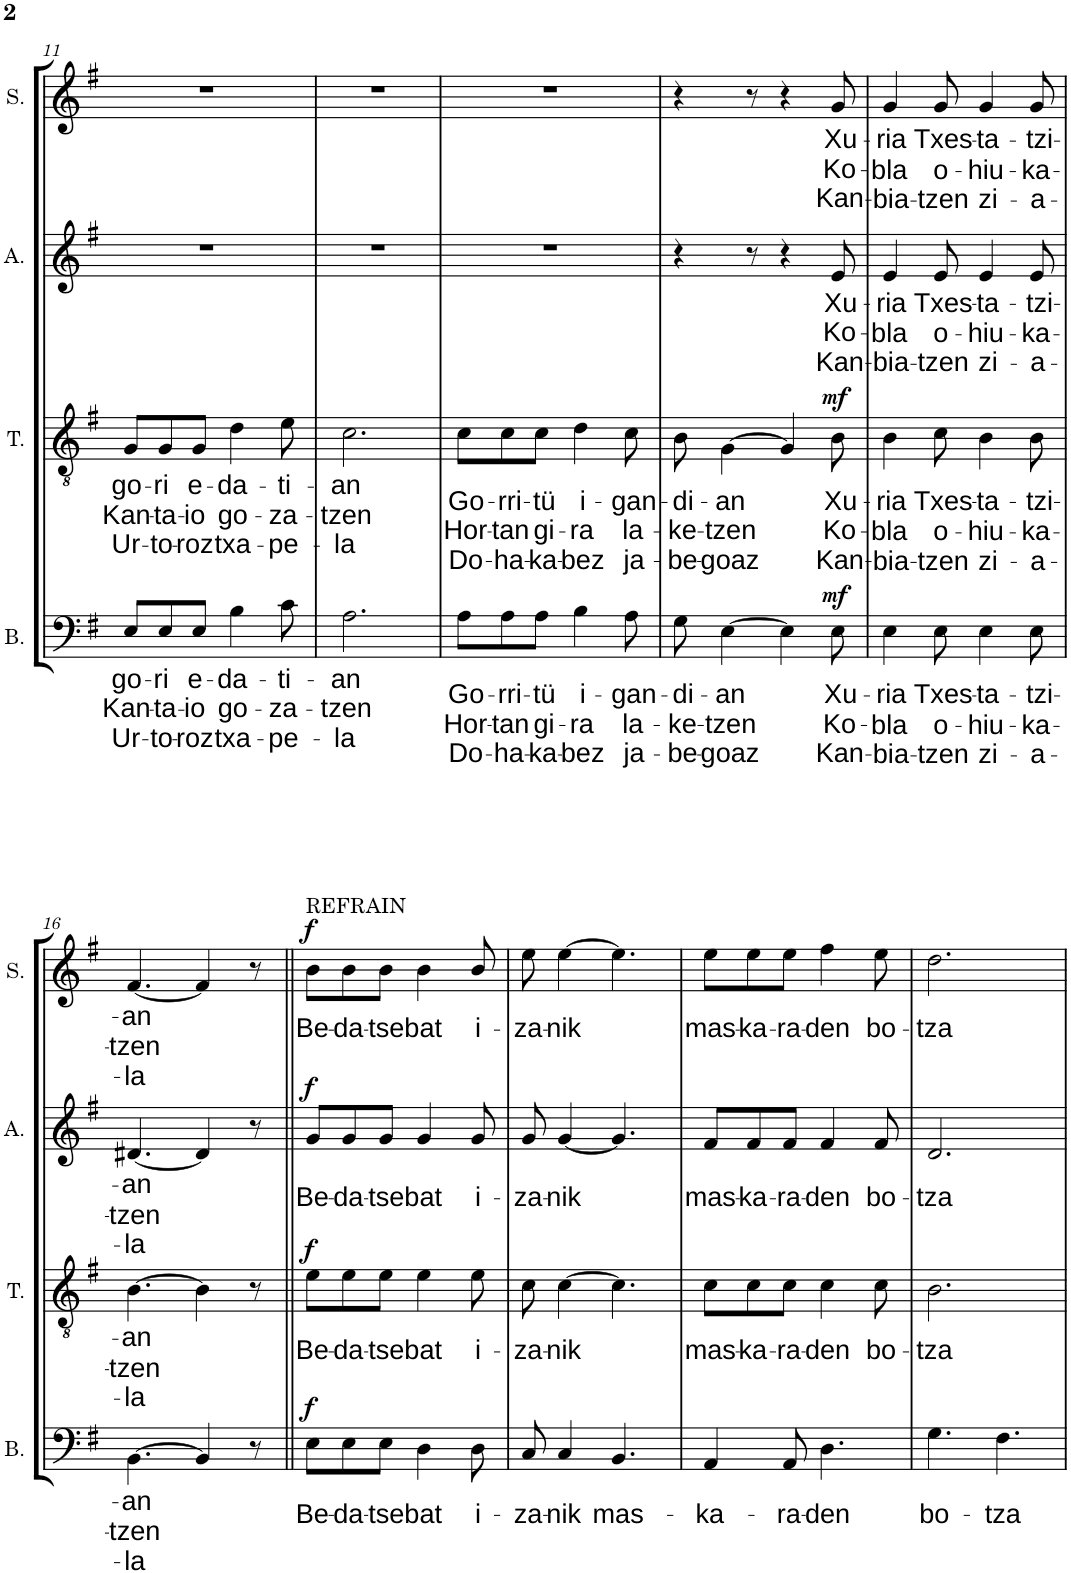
**kern	**text	**text	**text	**dynam	**kern	**text	**text	**text	**dynam	**kern	**text	**text	**text	**dynam	**kern	**text	**text	**text	**dynam
*part4	*part4	*part4	*part4	*part4	*part3	*part3	*part3	*part3	*part3	*part2	*part2	*part2	*part2	*part2	*part1	*part1	*part1	*part1	*part1
*staff4	*staff4	*staff4	*staff4	*staff4	*staff3	*staff3	*staff3	*staff3	*staff3	*staff2	*staff2	*staff2	*staff2	*staff2	*staff1	*staff1	*staff1	*staff1	*staff1
*I"Basse	*	*	*	*	*I"Ténor	*	*	*	*	*I"Alto	*	*	*	*	*I"Soprano	*	*	*	*
*I'B.	*	*	*	*	*I'T.	*	*	*	*	*I'A.	*	*	*	*	*I'S.	*	*	*	*
!!LO:PB:g=z
*clefF4	*	*	*	*	*clefGv2	*	*	*	*	*clefG2	*	*	*	*	*clefG2	*	*	*	*
*k[f#]	*	*	*	*	*k[f#]	*	*	*	*	*k[f#]	*	*	*	*	*k[f#]	*	*	*	*
*M6/8	*	*	*	*	*M6/8	*	*	*	*	*M6/8	*	*	*	*	*M6/8	*	*	*	*
=11	=11	=11	=11	=11	=11	=11	=11	=11	=11	=11	=11	=11	=11	=11	=11	=11	=11	=11	=11
!	!LO:LY:b	!LO:LY:b	!LO:LY:b	!	!	!LO:LY:b	!LO:LY:b	!LO:LY:b	!	!	!	!	!	!	!	!	!	!	!
8E/L	go-	Kan-	Ur-	.	8G/L	go-	Kan-	Ur-	.	2.r	.	.	.	.	2.r	.	.	.	.
!	!LO:LY:b	!LO:LY:b	!LO:LY:b	!	!	!LO:LY:b	!LO:LY:b	!LO:LY:b	!	!	!	!	!	!	!	!	!	!	!
8E/	-ri	-ta-	-to-	.	8G/	-ri	-ta-	-to-	.	.	.	.	.	.	.	.	.	.	.
!	!LO:LY:b	!LO:LY:b	!LO:LY:b	!	!	!LO:LY:b	!LO:LY:b	!LO:LY:b	!	!	!	!	!	!	!	!	!	!	!
8E/J	e-	-io	-roz	.	8G/J	e-	-io	-roz	.	.	.	.	.	.	.	.	.	.	.
!	!LO:LY:b	!LO:LY:b	!LO:LY:b	!	!	!LO:LY:b	!LO:LY:b	!LO:LY:b	!	!	!	!	!	!	!	!	!	!	!
4B\	-da-	go-	txa-	.	4d\	-da-	go-	txa-	.	.	.	.	.	.	.	.	.	.	.
!	!LO:LY:b	!LO:LY:b	!LO:LY:b	!	!	!LO:LY:b	!LO:LY:b	!LO:LY:b	!	!	!	!	!	!	!	!	!	!	!
8c\	-ti-	-za-	-pe-	.	8e\	-ti-	-za-	-pe-	.	.	.	.	.	.	.	.	.	.	.
=12	=12	=12	=12	=12	=12	=12	=12	=12	=12	=12	=12	=12	=12	=12	=12	=12	=12	=12	=12
!	!LO:LY:b	!LO:LY:b	!LO:LY:b	!	!	!LO:LY:b	!LO:LY:b	!LO:LY:b	!	!	!	!	!	!	!	!	!	!	!
2.A\	-an	-tzen	-la	.	2.c\	-an	-tzen	-la	.	2.r	.	.	.	.	2.r	.	.	.	.
=13	=13	=13	=13	=13	=13	=13	=13	=13	=13	=13	=13	=13	=13	=13	=13	=13	=13	=13	=13
!	!LO:LY:b	!LO:LY:b	!LO:LY:b	!	!	!LO:LY:b	!LO:LY:b	!LO:LY:b	!	!	!	!	!	!	!	!	!	!	!
8A\L	Go-	Hor-	Do-	.	8c\L	Go-	Hor-	Do-	.	2.r	.	.	.	.	2.r	.	.	.	.
!	!LO:LY:b	!LO:LY:b	!LO:LY:b	!	!	!LO:LY:b	!LO:LY:b	!LO:LY:b	!	!	!	!	!	!	!	!	!	!	!
8A\	-rri-	-tan	-ha-	.	8c\	-rri-	-tan	-ha-	.	.	.	.	.	.	.	.	.	.	.
!	!LO:LY:b	!LO:LY:b	!LO:LY:b	!	!	!LO:LY:b	!LO:LY:b	!LO:LY:b	!	!	!	!	!	!	!	!	!	!	!
8A\J	-tü	gi-	-ka-	.	8c\J	-tü	gi-	-ka-	.	.	.	.	.	.	.	.	.	.	.
!	!LO:LY:b	!LO:LY:b	!LO:LY:b	!	!	!LO:LY:b	!LO:LY:b	!LO:LY:b	!	!	!	!	!	!	!	!	!	!	!
4B\	i-	-ra	-bez	.	4d\	i-	-ra	-bez	.	.	.	.	.	.	.	.	.	.	.
!	!LO:LY:b	!LO:LY:b	!LO:LY:b	!	!	!LO:LY:b	!LO:LY:b	!LO:LY:b	!	!	!	!	!	!	!	!	!	!	!
8A\	-gan-	la-	ja-	.	8c\	-gan-	la-	ja-	.	.	.	.	.	.	.	.	.	.	.
=14	=14	=14	=14	=14	=14	=14	=14	=14	=14	=14	=14	=14	=14	=14	=14	=14	=14	=14	=14
!	!LO:LY:b	!LO:LY:b	!LO:LY:b	!	!	!LO:LY:b	!LO:LY:b	!LO:LY:b	!	!	!	!	!	!	!	!	!	!	!
8G\	-di-	-ke-	-be-	.	8B\	-di-	-ke-	-be-	.	4r	.	.	.	.	4r	.	.	.	.
!	!LO:LY:b	!LO:LY:b	!LO:LY:b	!	!	!LO:LY:b	!LO:LY:b	!LO:LY:b	!	!	!	!	!	!	!	!	!	!	!
[4E\	-an	-tzen	-goaz	.	[4G\	-an	-tzen	-goaz	.	.	.	.	.	.	.	.	.	.	.
.	.	.	.	.	.	.	.	.	.	8r	.	.	.	.	8r	.	.	.	.
4E\]	.	.	.	.	4G/]	.	.	.	.	4r	.	.	.	.	4r	.	.	.	.
!	!LO:LY:b	!LO:LY:b	!LO:LY:b	!LO:DY:a	!	!LO:LY:b	!LO:LY:b	!LO:LY:b	!LO:DY:a	!	!LO:LY:b	!LO:LY:b	!LO:LY:b	!	!	!LO:LY:b	!LO:LY:b	!LO:LY:b	!
8E\	Xu-	Ko-	Kan-	mf	8B\	Xu-	Ko-	Kan-	mf	8e/	Xu-	Ko-	Kan-	.	8g/	Xu-	Ko-	Kan-	.
=15	=15	=15	=15	=15	=15	=15	=15	=15	=15	=15	=15	=15	=15	=15	=15	=15	=15	=15	=15
!	!LO:LY:b	!LO:LY:b	!LO:LY:b	!	!	!LO:LY:b	!LO:LY:b	!LO:LY:b	!	!	!LO:LY:b	!LO:LY:b	!LO:LY:b	!	!	!LO:LY:b	!LO:LY:b	!LO:LY:b	!
4E\	-ria	-bla	-bia-	.	4B\	-ria	-bla	-bia-	.	4e/	-ria	-bla	-bia-	.	4g/	-ria	-bla	-bia-	.
!	!LO:LY:b	!LO:LY:b	!LO:LY:b	!	!	!LO:LY:b	!LO:LY:b	!LO:LY:b	!	!	!LO:LY:b	!LO:LY:b	!LO:LY:b	!	!	!LO:LY:b	!LO:LY:b	!LO:LY:b	!
8E\	Txes-	o-	-tzen	.	8c\	Txes-	o-	-tzen	.	8e/	Txes-	o-	-tzen	.	8g/	Txes-	o-	-tzen	.
!	!LO:LY:b	!LO:LY:b	!LO:LY:b	!	!	!LO:LY:b	!LO:LY:b	!LO:LY:b	!	!	!LO:LY:b	!LO:LY:b	!LO:LY:b	!	!	!LO:LY:b	!LO:LY:b	!LO:LY:b	!
4E\	-ta-	-hiu-	zi-	.	4B\	-ta-	-hiu-	zi-	.	4e/	-ta-	-hiu-	zi-	.	4g/	-ta-	-hiu-	zi-	.
!	!LO:LY:b	!LO:LY:b	!LO:LY:b	!	!	!LO:LY:b	!LO:LY:b	!LO:LY:b	!	!	!LO:LY:b	!LO:LY:b	!LO:LY:b	!	!	!LO:LY:b	!LO:LY:b	!LO:LY:b	!
8E\	-tzi-	-ka-	-a-	.	8B\	-tzi-	-ka-	-a-	.	8e/	-tzi-	-ka-	-a-	.	8g/	-tzi-	-ka-	-a-	.
!!LO:LB:g=z
=16	=16	=16	=16	=16	=16	=16	=16	=16	=16	=16	=16	=16	=16	=16	=16	=16	=16	=16	=16
!	!LO:LY:b	!LO:LY:b	!LO:LY:b	!	!	!LO:LY:b	!LO:LY:b	!LO:LY:b	!	!	!LO:LY:b	!LO:LY:b	!LO:LY:b	!	!	!LO:LY:b	!LO:LY:b	!LO:LY:b	!
[4.BB\	-an	-tzen	-la	.	[4.B\	-an	-tzen	-la	.	[4.d#X/	-an	-tzen	-la	.	[4.f#/	-an	-tzen	-la	.
4BB/]	.	.	.	.	4B\]	.	.	.	.	4d#/]	.	.	.	.	4f#/]	.	.	.	.
8r	.	.	.	.	8r	.	.	.	.	8r	.	.	.	.	8r	.	.	.	.
=17||	=17||	=17||	=17||	=17||	=17||	=17||	=17||	=17||	=17||	=17||	=17||	=17||	=17||	=17||	=17||	=17||	=17||	=17||	=17||
!	!	!	!	!	!	!	!	!	!	!	!	!	!	!	!LO:TX:a:t=REFRAIN	!	!	!	!
!	!LO:LY:b	!	!	!LO:DY:a	!	!LO:LY:b	!	!	!LO:DY:a	!	!LO:LY:b	!	!	!LO:DY:a	!	!LO:LY:b	!	!	!LO:DY:a
8E\L	Be-	.	.	f	8e\L	Be-	.	.	f	8g/L	Be-	.	.	f	8b\L	Be-	.	.	f
!	!LO:LY:b	!	!	!	!	!LO:LY:b	!	!	!	!	!LO:LY:b	!	!	!	!	!LO:LY:b	!	!	!
8E\	-da-	.	.	.	8e\	-da-	.	.	.	8g/	-da-	.	.	.	8b\	-da-	.	.	.
!	!LO:LY:b	!	!	!	!	!LO:LY:b	!	!	!	!	!LO:LY:b	!	!	!	!	!LO:LY:b	!	!	!
8E\J	-tse	.	.	.	8e\J	-tse	.	.	.	8g/J	-tse	.	.	.	8b\J	-tse	.	.	.
!	!LO:LY:b	!	!	!	!	!LO:LY:b	!	!	!	!	!LO:LY:b	!	!	!	!	!LO:LY:b	!	!	!
4D\	bat	.	.	.	4e\	bat	.	.	.	4g/	bat	.	.	.	4b\	bat	.	.	.
!	!LO:LY:b	!	!	!	!	!LO:LY:b	!	!	!	!	!LO:LY:b	!	!	!	!	!LO:LY:b	!	!	!
8D\	i-	.	.	.	8e\	i-	.	.	.	8g/	i-	.	.	.	8b/	i-	.	.	.
=18	=18	=18	=18	=18	=18	=18	=18	=18	=18	=18	=18	=18	=18	=18	=18	=18	=18	=18	=18
!	!LO:LY:b	!	!	!	!	!LO:LY:b	!	!	!	!	!LO:LY:b	!	!	!	!	!LO:LY:b	!	!	!
8C/	-za-	.	.	.	8c\	-za-	.	.	.	8g/	-za-	.	.	.	8ee\	-za-	.	.	.
!	!LO:LY:b	!	!	!	!	!LO:LY:b	!	!	!	!	!LO:LY:b	!	!	!	!	!LO:LY:b	!	!	!
4C/	-nik	.	.	.	[4c\	-nik	.	.	.	[4g/	-nik	.	.	.	[4ee\	-nik	.	.	.
!	!LO:LY:b	!	!	!	!	!	!	!	!	!	!	!	!	!	!	!	!	!	!
4.BB/	mas-	.	.	.	4.c\]	.	.	.	.	4.g/]	.	.	.	.	4.ee\]	.	.	.	.
=19	=19	=19	=19	=19	=19	=19	=19	=19	=19	=19	=19	=19	=19	=19	=19	=19	=19	=19	=19
!	!LO:LY:b	!	!	!	!	!LO:LY:b	!	!	!	!	!LO:LY:b	!	!	!	!	!LO:LY:b	!	!	!
4AA/	-ka-	.	.	.	8c\L	mas-	.	.	.	8f#/L	mas-	.	.	.	8ee\L	mas-	.	.	.
!	!	!	!	!	!	!LO:LY:b	!	!	!	!	!LO:LY:b	!	!	!	!	!LO:LY:b	!	!	!
.	.	.	.	.	8c\	-ka-	.	.	.	8f#/	-ka-	.	.	.	8ee\	-ka-	.	.	.
!	!LO:LY:b	!	!	!	!	!LO:LY:b	!	!	!	!	!LO:LY:b	!	!	!	!	!LO:LY:b	!	!	!
8AA/	-ra-	.	.	.	8c\J	-ra-	.	.	.	8f#/J	-ra-	.	.	.	8ee\J	-ra-	.	.	.
!	!LO:LY:b	!	!	!	!	!LO:LY:b	!	!	!	!	!LO:LY:b	!	!	!	!	!LO:LY:b	!	!	!
4.D\	-den	.	.	.	4c\	-den	.	.	.	4f#/	-den	.	.	.	4ff#\	-den	.	.	.
!	!	!	!	!	!	!LO:LY:b	!	!	!	!	!LO:LY:b	!	!	!	!	!LO:LY:b	!	!	!
.	.	.	.	.	8c\	bo-	.	.	.	8f#/	bo-	.	.	.	8ee\	bo-	.	.	.
=20	=20	=20	=20	=20	=20	=20	=20	=20	=20	=20	=20	=20	=20	=20	=20	=20	=20	=20	=20
!	!LO:LY:b	!	!	!	!	!LO:LY:b	!	!	!	!	!LO:LY:b	!	!	!	!	!LO:LY:b	!	!	!
4.G\	bo-	.	.	.	2.B\	-tza	.	.	.	2.d/	-tza	.	.	.	2.dd\	-tza	.	.	.
!	!LO:LY:b	!	!	!	!	!	!	!	!	!	!	!	!	!	!	!	!	!	!
4.F#\	-tza	.	.	.	.	.	.	.	.	.	.	.	.	.	.	.	.	.	.
=	=	=	=	=	=	=	=	=	=	=	=	=	=	=	=	=	=	=	=
*-	*-	*-	*-	*-	*-	*-	*-	*-	*-	*-	*-	*-	*-	*-	*-	*-	*-	*-	*-
